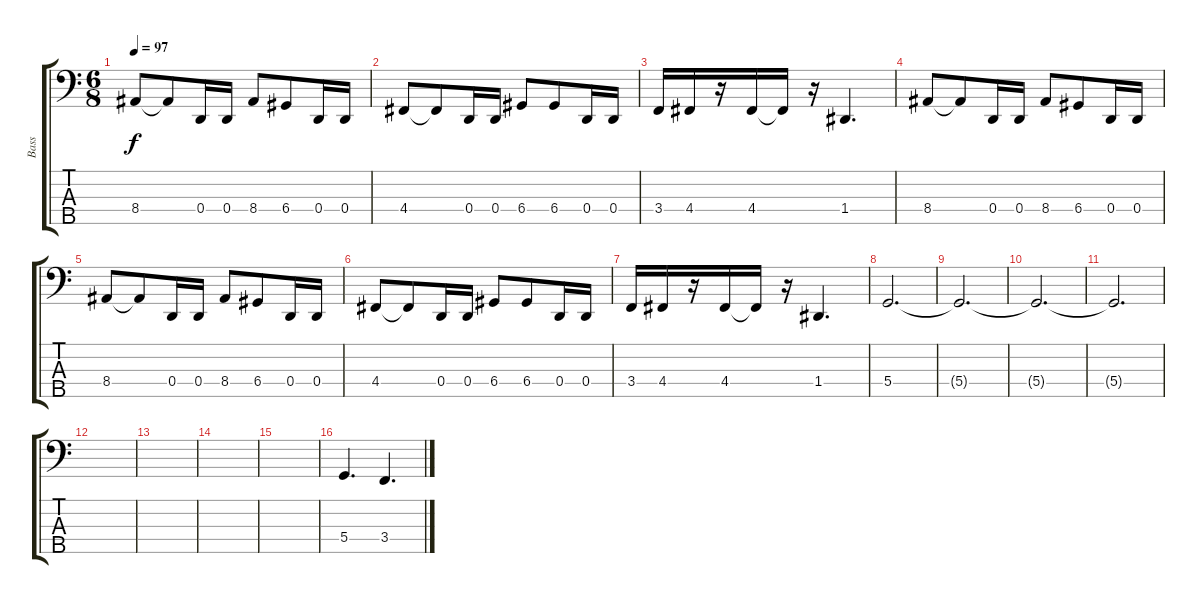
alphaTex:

\track ("Bass" "Bass") {instrument electricbassfinger}
\staff {score tabs}
\tuning (F2 C2 G1 D1 A0) {hide}
\ts (6 8)
\tempo 97
\clef f4
\ks c
8.4.8{dy f} 8.4{t}.8 0.4.16 0.4.16 8.4.8 6.4.8 0.4.16 0.4.16 |
4.4.8 4.4{t}.8 0.4.16 0.4.16 6.4.8 6.4.8 0.4.16 0.4.16 |
3.4.16 4.4.16 r.16 4.4.16 4.4{t}.16 r.16 1.4.4{d} |
8.4.8 8.4{t}.8 0.4.16 0.4.16 8.4.8 6.4.8 0.4.16 0.4.16 |
8.4.8 8.4{t}.8 0.4.16 0.4.16 8.4.8 6.4.8 0.4.16 0.4.16 |
4.4.8 4.4{t}.8 0.4.16 0.4.16 6.4.8 6.4.8 0.4.16 0.4.16 |
3.4.16 4.4.16 r.16 4.4.16 4.4{t}.16 r.16 1.4.4{d} |
5.4.2{d} |
5.4{t}.2{d} |
5.4{t}.2{d} |
5.4{t}.2{d} |
|
|
|
|
5.4.4{d} 3.4.4{d}
